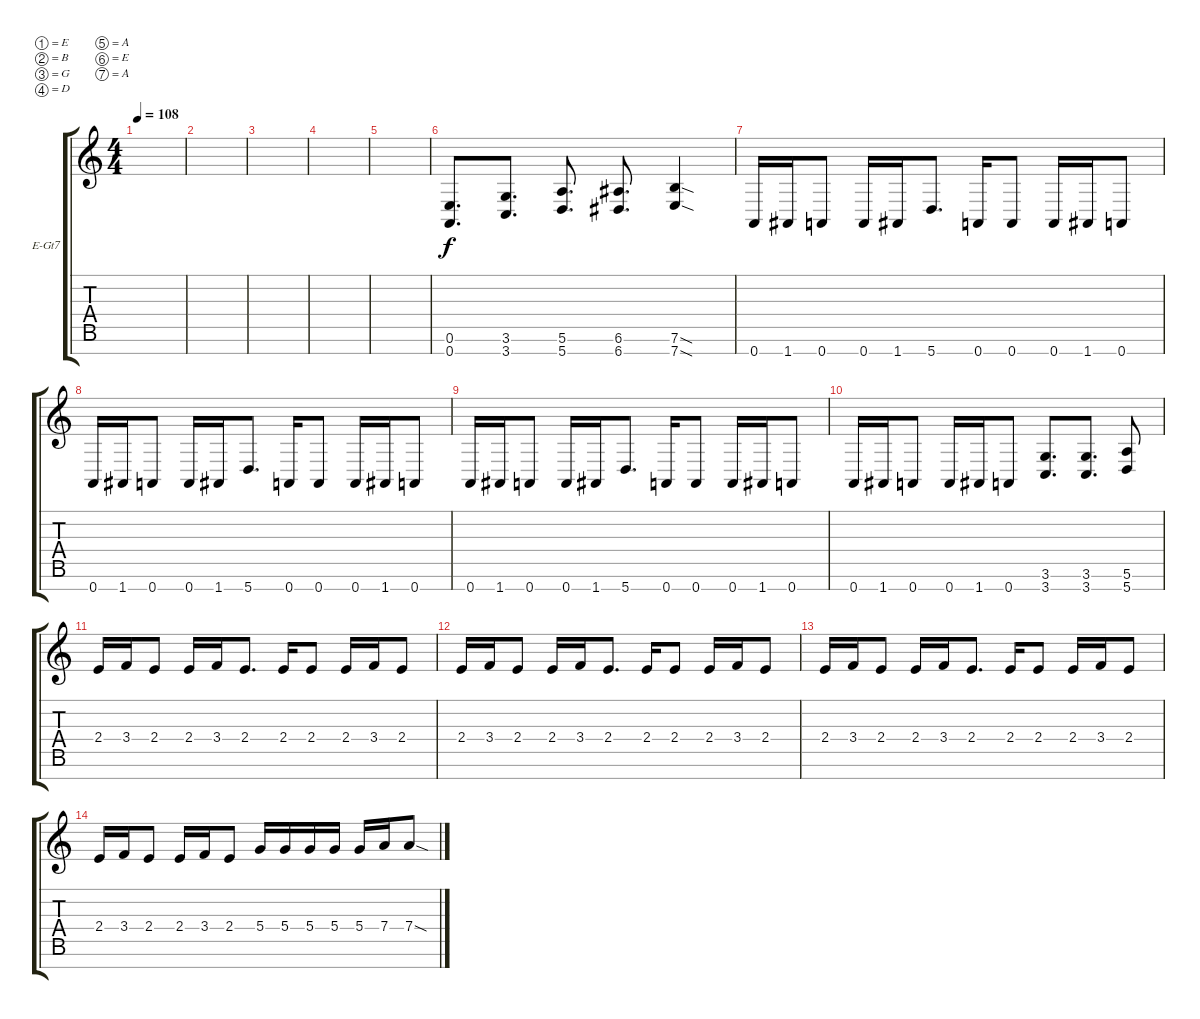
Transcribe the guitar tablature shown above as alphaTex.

\defaultSystemsLayout 4
\bracketExtendMode groupsimilarinstruments
\firstSystemTrackNameOrientation horizontal
\otherSystemsTrackNameOrientation horizontal
\track ("Electric Guitar" "E-Gt7") {instrument distortionguitar}
\staff {score tabs}
\tuning (E4 B3 G3 D3 A2 E2 A1)
\ts (4 4)
\tempo 108
\clef g2
\scale
0.333333
\ks c
|
\scale
0.333333 |
\scale
0.333333 |
\scale
0.333333 |
\scale
0.333333 |
(0.7 0.6).8{d} (3.7 3.6).8{d} (5.7 5.6).8{d} (6.7 6.6).8{d} (7.7{sod} 7.6{sod}).4 |
0.7.16 1.7.16 0.7.8 0.7.16 1.7.16 5.7.8{d} 0.7.16 0.7.8 0.7.16 1.7.16 0.7.8 |
0.7.16 1.7.16 0.7.8 0.7.16 1.7.16 5.7.8{d} 0.7.16 0.7.8 0.7.16 1.7.16 0.7.8 |
0.7.16 1.7.16 0.7.8 0.7.16 1.7.16 5.7.8{d} 0.7.16 0.7.8 0.7.16 1.7.16 0.7.8 |
0.7.16 1.7.16 0.7.8 0.7.16 1.7.16 0.7.8 (3.7 3.6).8{d} (3.7 3.6).8{d} (5.7 5.6).8 |
2.4.16 3.4.16 2.4.8 2.4.16 3.4.16 2.4.8{d} 2.4.16 2.4.8 2.4.16 3.4.16 2.4.8 |
2.4.16 3.4.16 2.4.8 2.4.16 3.4.16 2.4.8{d} 2.4.16 2.4.8 2.4.16 3.4.16 2.4.8 |
2.4.16 3.4.16 2.4.8 2.4.16 3.4.16 2.4.8{d} 2.4.16 2.4.8 2.4.16 3.4.16 2.4.8 |
2.4.16 3.4.16 2.4.8 2.4.16 3.4.16 2.4.8 5.4.16 5.4.16 5.4.16 5.4.16 5.4.16 7.4.16 7.4{sod}.8
